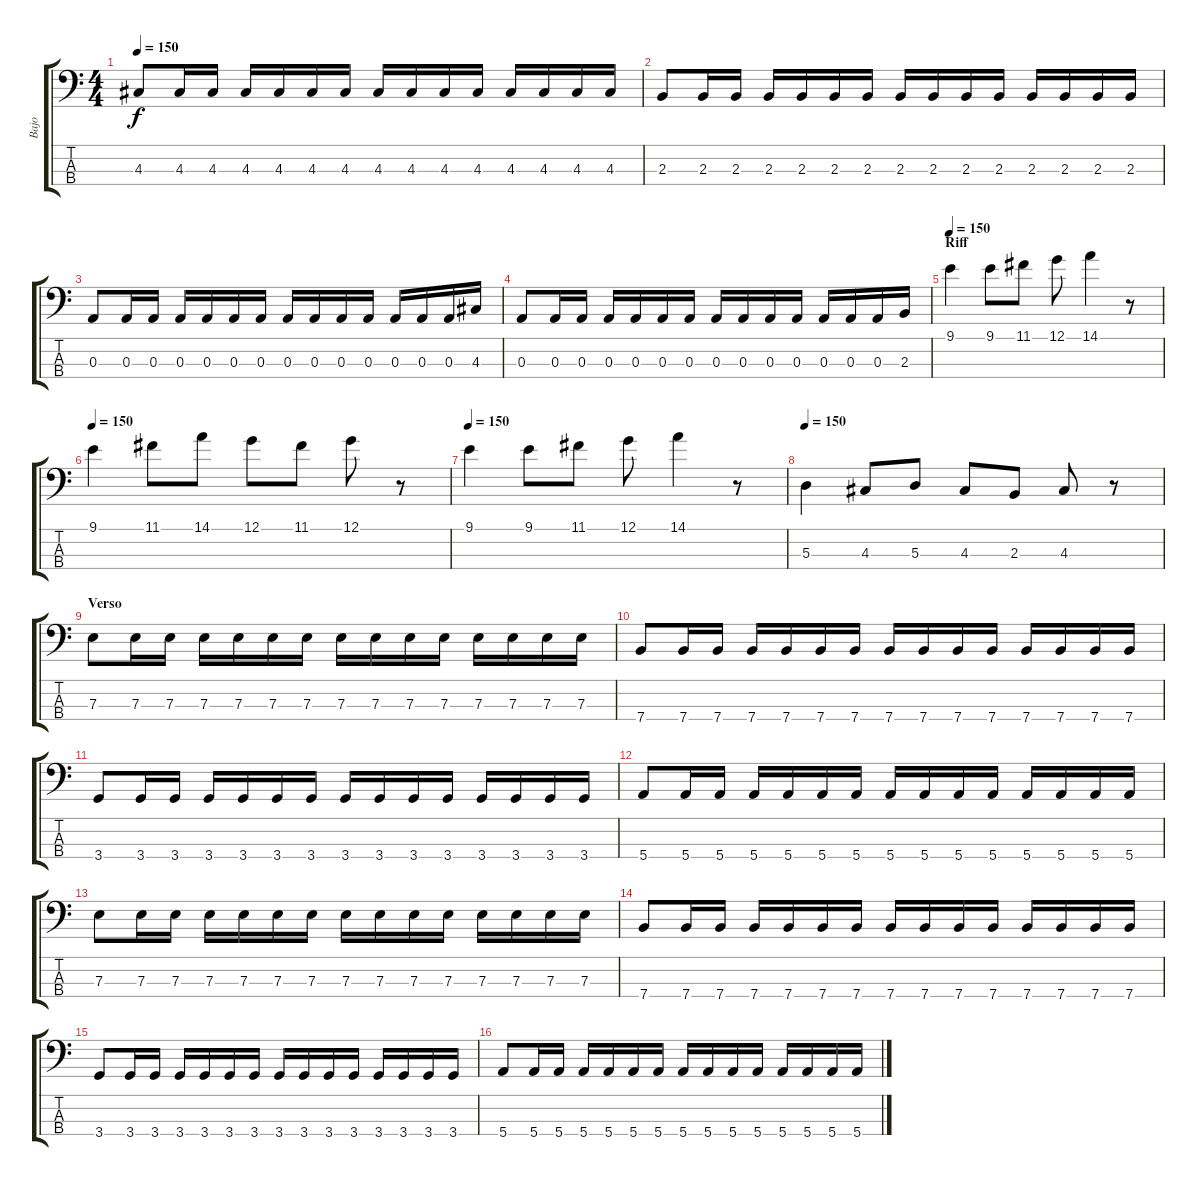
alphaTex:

\track ("Bajo" "Bajo") {instrument electricbassfinger}
\staff {score tabs}
\tuning (G2 D2 A1 E1) {hide}
\ts (4 4)
\tempo 150
\clef f4
\ks c
4.3.8{dy f} 4.3.16 4.3.16 4.3.16 4.3.16 4.3.16 4.3.16 4.3.16 4.3.16 4.3.16 4.3.16 4.3.16 4.3.16 4.3.16 4.3.16 |
2.3.8 2.3.16 2.3.16 2.3.16 2.3.16 2.3.16 2.3.16 2.3.16 2.3.16 2.3.16 2.3.16 2.3.16 2.3.16 2.3.16 2.3.16 |
0.3.8 0.3.16 0.3.16 0.3.16 0.3.16 0.3.16 0.3.16 0.3.16 0.3.16 0.3.16 0.3.16 0.3.16 0.3.16 0.3.16 4.3.16 |
0.3.8 0.3.16 0.3.16 0.3.16 0.3.16 0.3.16 0.3.16 0.3.16 0.3.16 0.3.16 0.3.16 0.3.16 0.3.16 0.3.16 2.3.16 |
\section ("" "Riff")
\tempo 150
9.1.4 9.1.8 11.1.8 12.1.8 14.1.4 r.8 |
\tempo 150
9.1.4 11.1.8 14.1.8 12.1.8 11.1.8 12.1.8 r.8 |
\tempo 150
9.1.4 9.1.8 11.1.8 12.1.8 14.1.4 r.8 |
\tempo 150
5.3.4 4.3.8 5.3.8 4.3.8 2.3.8 4.3.8 r.8 |
\section ("" "Verso")
7.3.8 7.3.16 7.3.16 7.3.16 7.3.16 7.3.16 7.3.16 7.3.16 7.3.16 7.3.16 7.3.16 7.3.16 7.3.16 7.3.16 7.3.16 |
7.4.8 7.4.16 7.4.16 7.4.16 7.4.16 7.4.16 7.4.16 7.4.16 7.4.16 7.4.16 7.4.16 7.4.16 7.4.16 7.4.16 7.4.16 |
3.4.8 3.4.16 3.4.16 3.4.16 3.4.16 3.4.16 3.4.16 3.4.16 3.4.16 3.4.16 3.4.16 3.4.16 3.4.16 3.4.16 3.4.16 |
5.4.8 5.4.16 5.4.16 5.4.16 5.4.16 5.4.16 5.4.16 5.4.16 5.4.16 5.4.16 5.4.16 5.4.16 5.4.16 5.4.16 5.4.16 |
7.3.8 7.3.16 7.3.16 7.3.16 7.3.16 7.3.16 7.3.16 7.3.16 7.3.16 7.3.16 7.3.16 7.3.16 7.3.16 7.3.16 7.3.16 |
7.4.8 7.4.16 7.4.16 7.4.16 7.4.16 7.4.16 7.4.16 7.4.16 7.4.16 7.4.16 7.4.16 7.4.16 7.4.16 7.4.16 7.4.16 |
3.4.8 3.4.16 3.4.16 3.4.16 3.4.16 3.4.16 3.4.16 3.4.16 3.4.16 3.4.16 3.4.16 3.4.16 3.4.16 3.4.16 3.4.16 |
5.4.8 5.4.16 5.4.16 5.4.16 5.4.16 5.4.16 5.4.16 5.4.16 5.4.16 5.4.16 5.4.16 5.4.16 5.4.16 5.4.16 5.4.16
